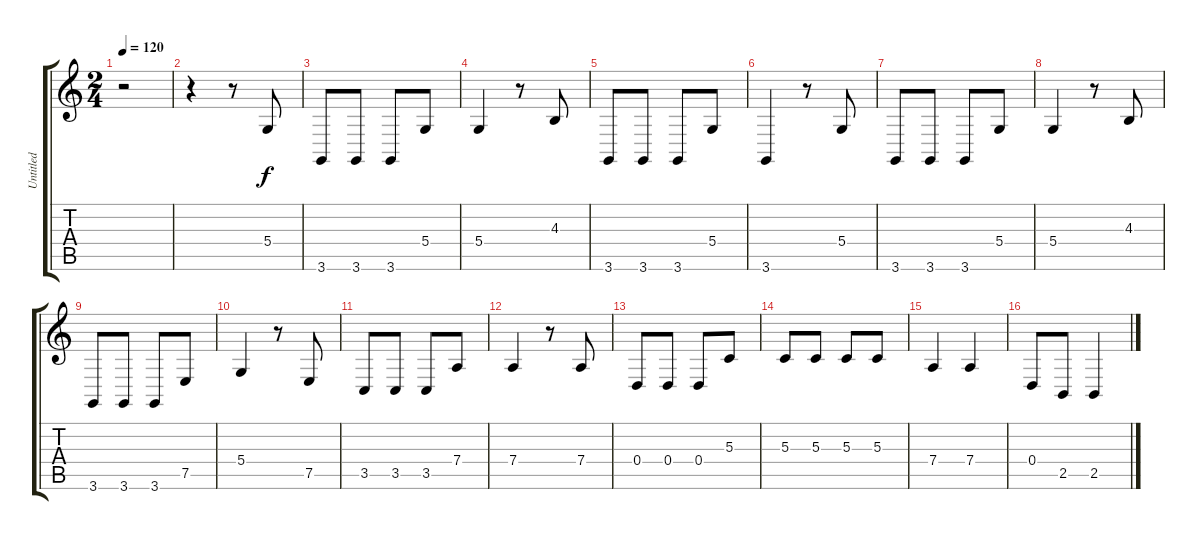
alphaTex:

\track ("Untitled" "Untitled") {instrument viola}
\staff {score tabs}
\tuning (E4 B3 G3 D3 A2 E2) {hide}
\ts (2 4)
\tempo 120
\clef g2
\ks c
r.2{dy f instrument viola} |
r.4 r.8 5.4.8 |
3.6.8 3.6.8 3.6.8 5.4.8 |
5.4.4 r.8 4.3.8 |
3.6.8 3.6.8 3.6.8 5.4.8 |
3.6.4 r.8 5.4.8 |
3.6.8 3.6.8 3.6.8 5.4.8 |
5.4.4 r.8 4.3.8 |
3.6.8 3.6.8 3.6.8 7.5.8 |
5.4.4 r.8 7.5.8 |
3.5.8 3.5.8 3.5.8 7.4.8 |
7.4.4 r.8 7.4.8 |
0.4.8 0.4.8 0.4.8 5.3.8 |
5.3.8 5.3.8 5.3.8 5.3.8 |
7.4.4 7.4.4 |
0.4.8 2.5.8 2.5.4
